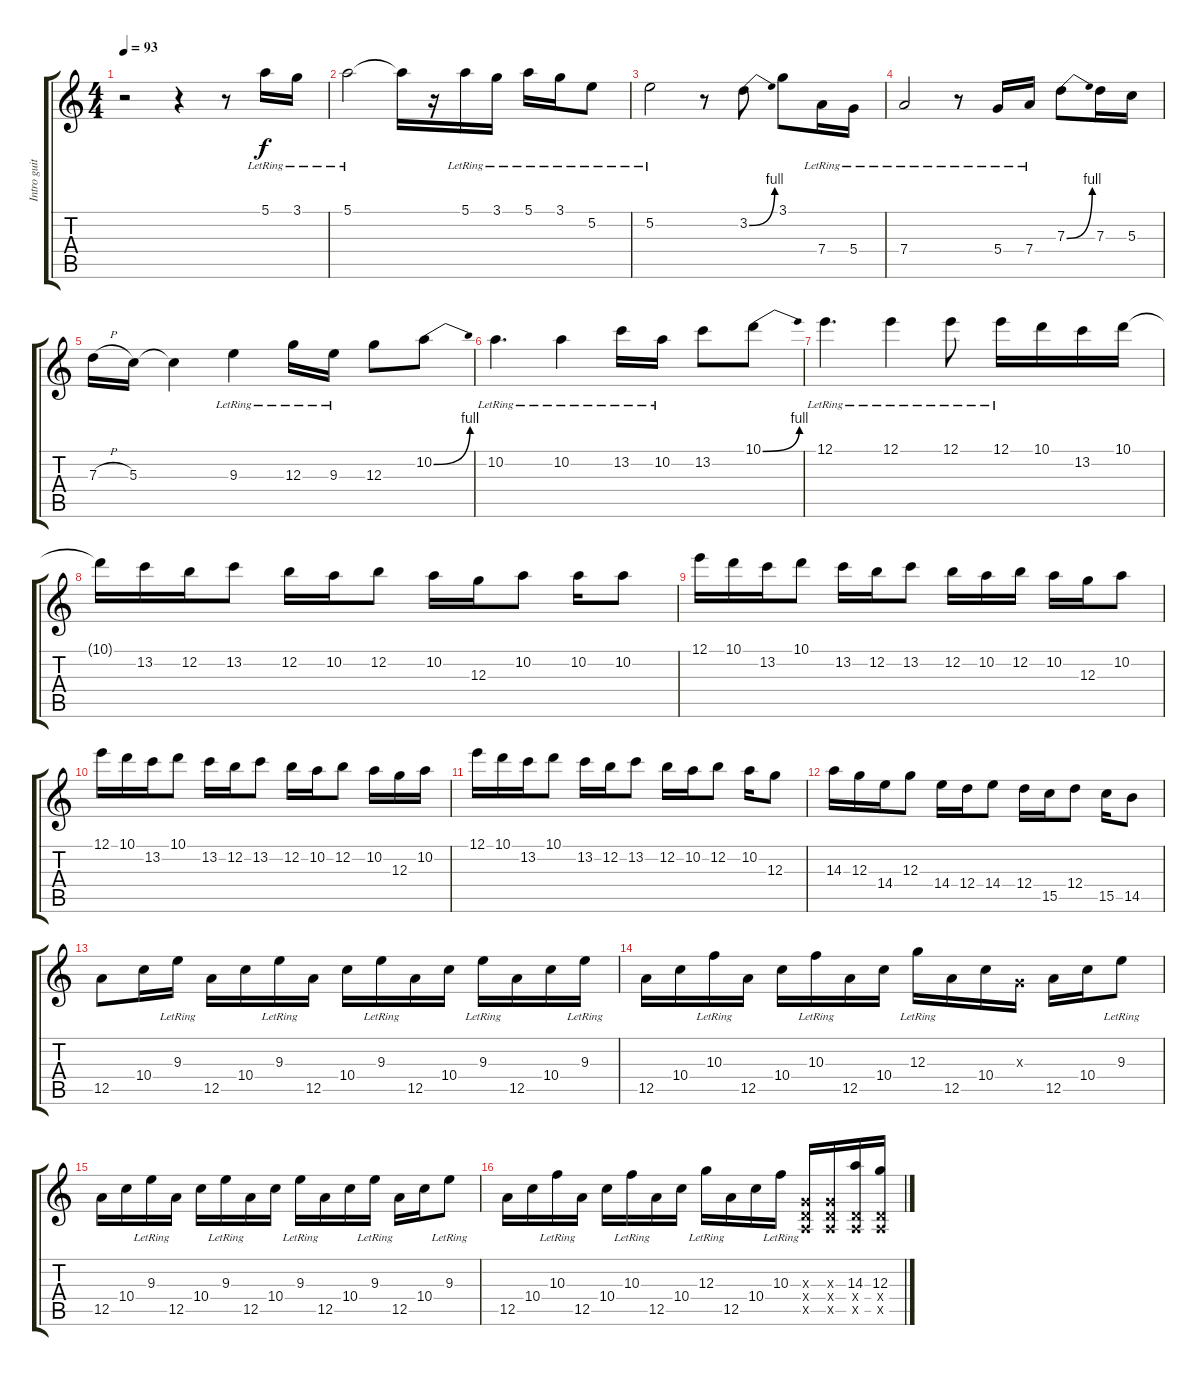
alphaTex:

\track ("Intro guitar" "Intro guit") {instrument electricguitarjazz}
\staff {score tabs}
\tuning (E4 B3 G3 D3 A2 E2) {hide}
\ts (4 4)
\tempo 93
\clef g2
\ks c
r.2{dy f instrument electricguitarjazz} r.4 r.8 5.1{lr}.16 3.1{lr}.16 |
5.1{lr}.2 5.1{t}.16 r.16 5.1{lr}.16 3.1{lr}.16 5.1{lr}.16 3.1{lr}.16 5.2{lr}.8 |
5.2{lr}.2 r.8 3.2{be (bend 0 0 60 4)}.8 3.1.8 7.4{lr}.16 5.4{lr}.16 |
7.4{lr}.2 r.8 5.4{lr}.16 7.4{lr}.16 7.3{be (bend 0 0 60 4)}.8 7.3.16 5.3.16 |
7.3{h}.16 5.3.16 5.3{t}.4 9.3{lr}.4 12.3{lr}.16 9.3{lr}.16 12.3.8 10.2{be (bend 0 0 60 4)}.8 |
10.2{lr}.4{d} 10.2{lr}.4 13.2{lr}.16 10.2{lr}.16 13.2.8 10.1{be (bend 0 0 60 4)}.8 |
12.1{lr}.4{d} 12.1{lr}.4 12.1{lr}.8 12.1{lr}.16 10.1.16 13.2.16 10.1.16 |
10.1{t}.16 13.2.16 12.2.16 13.2.8 12.2.16 10.2.16 12.2.8 10.2.16 12.3.16 10.2.8 10.2.16 10.2.8 |
12.1.16 10.1.16 13.2.16 10.1.8 13.2.16 12.2.16 13.2.8 12.2.16 10.2.16 12.2.16 10.2.16 12.3.16 10.2.8 |
12.1.16 10.1.16 13.2.16 10.1.8 13.2.16 12.2.16 13.2.8 12.2.16 10.2.16 12.2.8 10.2.16 12.3.16 10.2.16 |
12.1.16 10.1.16 13.2.16 10.1.8 13.2.16 12.2.16 13.2.8 12.2.16 10.2.16 12.2.8 10.2.16 12.3.8 |
14.3.16 12.3.16 14.4.16 12.3.8 14.4.16 12.4.16 14.4.8 12.4.16 15.5.16 12.4.8 15.5.16 14.5.8 |
12.5.8 10.4.16 9.3{lr}.16 12.5.16 10.4.16 9.3{lr}.16 12.5.16 10.4.16 9.3{lr}.16 12.5.16 10.4.16 9.3{lr}.16 12.5.16 10.4.16 9.3{lr}.16 |
12.5.16 10.4.16 10.3{lr}.16 12.5.16 10.4.16 10.3{lr}.16 12.5.16 10.4.16 12.3{lr}.16 12.5.16 10.4.16 0.3{x}.16 12.5.16 10.4.16 9.3{lr}.8 |
12.5.16 10.4.16 9.3{lr}.16 12.5.16 10.4.16 9.3{lr}.16 12.5.16 10.4.16 9.3{lr}.16 12.5.16 10.4.16 9.3{lr}.16 12.5.16 10.4.16 9.3{lr}.8 |
12.5.16 10.4.16 10.3{lr}.16 12.5.16 10.4.16 10.3{lr}.16 12.5.16 10.4.16 12.3{lr}.16 12.5.16 10.4.16 10.3{lr}.16 (0.3{x} 0.4{x} 0.5{x}).16 (0.3{x} 0.4{x} 0.5{x}).16 (14.3 0.4{x} 0.5{x}).16 (12.3 0.4{x} 0.5{x}).16
